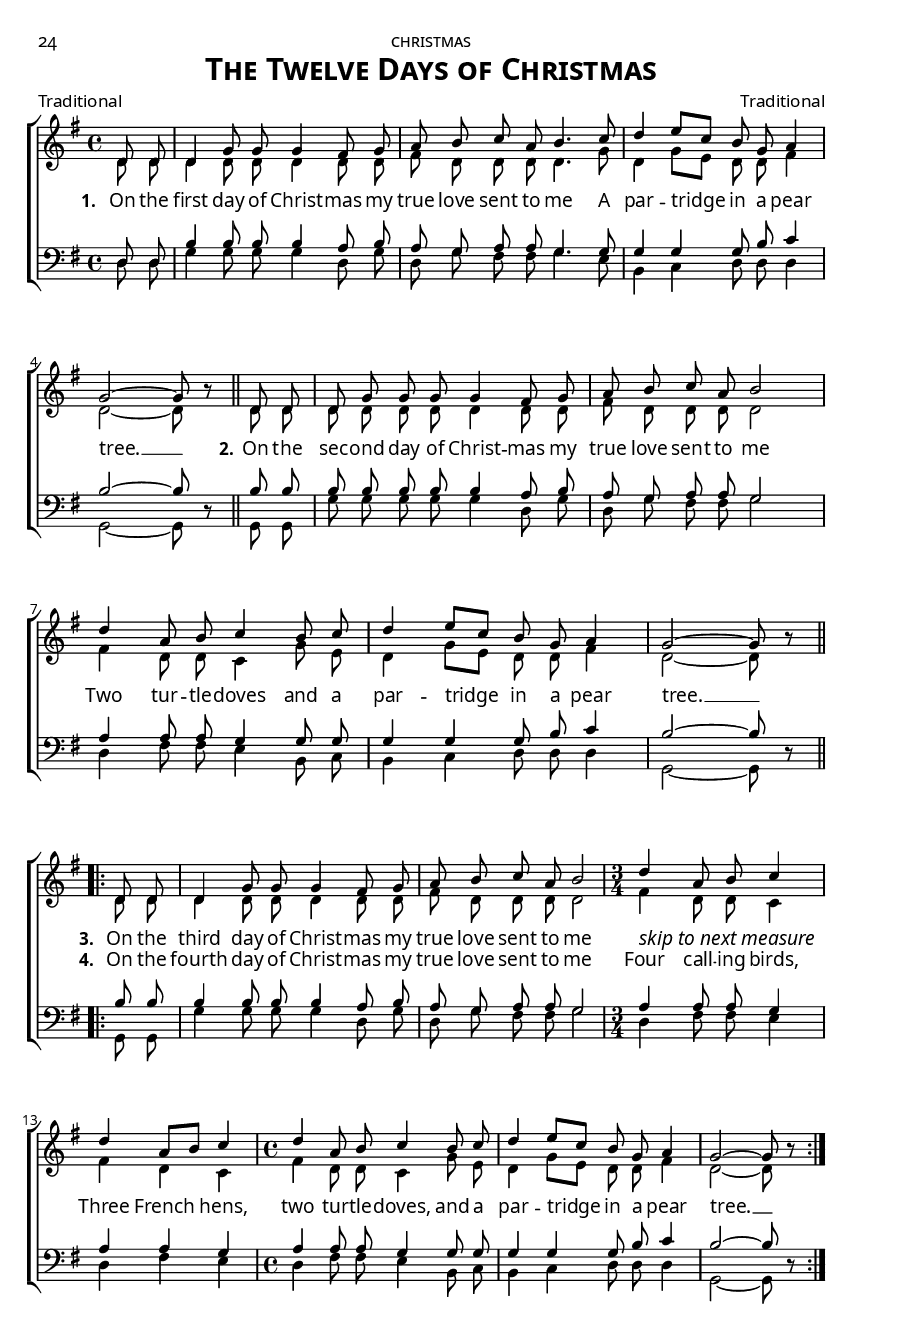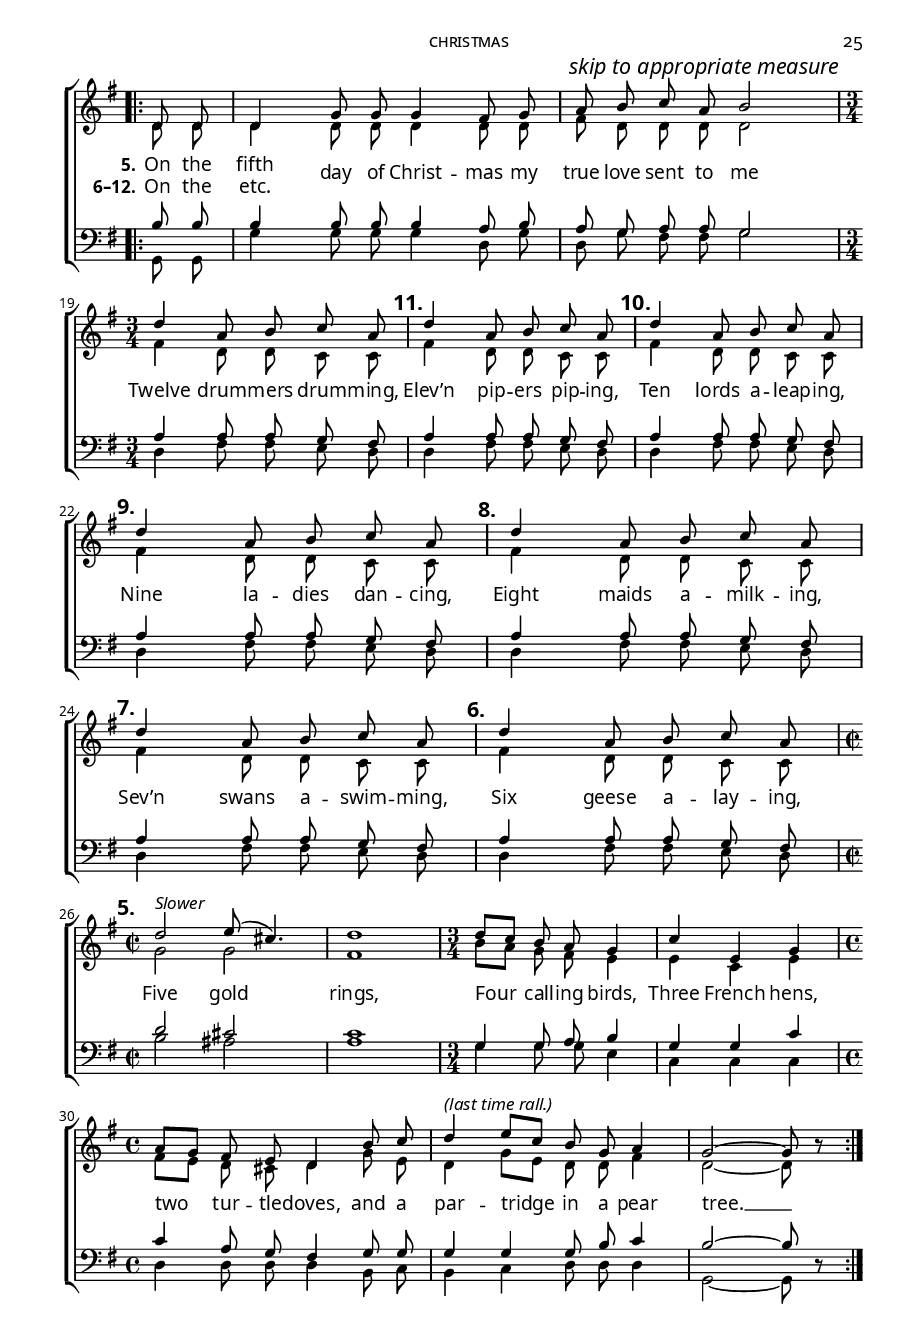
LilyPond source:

\version "2.14.2"
\include "util.ly"
#(set-global-staff-size 15) \paper{ #(define fonts (make-pango-font-tree "GoudyOlSt BT" "Garamond Premier Pro" "Garamond Premier Pro" (/ 15 20))) }
\header {
  title = \markup{\override #'(font-name . "Garamond Premier Pro Semibold"){ \abs-fontsize #15 \smallCapsOldStyle"The Twelve Days of Christmas"}}
  poet = \markup\oldStyleNum"Traditional"
  composer = \markup\oldStyleNum"Traditional"
  %arranger = \markup\oldStyleNum"Edited by Benjamin Bloomfield (1984–)"
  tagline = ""
}
\paper {
  %print-all-headers = ##t
  paper-height = 9\in
  paper-width = 6\in
  indent = 0\in
  %system-system-spacing = #'((basic-distance . 10) (padding . 0))
  %system-system-spacing =
  %  #'((basic-distance . 0)
  %     (minimum-distance . 0)
  %     (padding . -0.35)
  %     (stretchability . 100))
  ragged-last-bottom = ##f
  ragged-bottom = ##f
  two-sided = ##t
  inner-margin = 0.5\in
  outer-margin = 0.25\in
  top-margin = 0.25\in
  bottom-margin = 0.25\in
  first-page-number = #024
  print-first-page-number = ##t
  headerLine = \markup{\override #'(font-name . "Garamond Premier Pro") \smallCapsOldStyle"christmas"}
  oddHeaderMarkup = \markup\fill-line{
     \override #'(font-name . "Garamond Premier Pro")\abs-fontsize #8.5
     \combine 
        \fill-line{"" \on-the-fly #print-page-number-check-first
        \oldStylePageNum""
        }
        \fill-line{\headerLine}
  }
  evenHeaderMarkup = \markup {
     \override #'(font-name . "Garamond Premier Pro")\abs-fontsize #8.5
     \combine
        \on-the-fly #print-page-number-check-first
        \oldStylePageNum""
        \fill-line{\headerLine}
  }
}
global = {
  \key g \major
  \time 4/4
  \autoBeamOff
  \override DynamicLineSpanner #'staff-padding = #0.0
  \override DynamicLineSpanner #'Y-extent = #'(-1 . 1)
}

sopMusic = \relative c' {
  \partial 4 d8 d |
  d4 g8 g g4 fis8 g |
  a b c a b4. c8 |
  
  d4 e8[ c] b g a4 | \break
  g2~ g8 b\rest \bar "||"
  d,8 d |
  d8 g g g g4 fis8 g |
  
  a b c a b2 | \break
  d4 a8 b c4 b8 c |
  d4 e8[ c] b g a4 |
  g2~g8 b\rest | \break
  
  \repeat volta 2 {
    d,8 d |
    d4 g8 g g4 fis8 g |
    a b c a b2 |
    \time 3/4 d4 a8 b c4 |
    d4 a8[ b] c4 |
    \time 4/4
    
    d4 a8 b c4 b8 c |
    d4 e8[ c] b g a4 |
    g2~g8 b8\rest |
  }
  \break
  
  %5th verse
    \repeat volta 2 {
    \partial 4 d,8 d |
    d4 g8 g g4 fis8 g |
    a b c a b2 | \break
    \once \override Score.RehearsalMark #'break-visibility = #end-of-line-visible
    \once \override Score.RehearsalMark #'self-alignment-X = #RIGHT
    \mark\markup\italic"skip to appropriate measure"

    
    \time 3/4
    d4 a8 b c a |
    \mark\markup\bold"11."
    d4 a8 b c a |
    \mark\markup\bold"10."
    d4 a8 b c a |
    \mark\markup\bold"9."
    d4 a8 b c a |
    \mark\markup\bold"8."
    d4 a8 b c a |
    \mark\markup\bold"7."
    d4 a8 b c a |
    \mark\markup\bold"6."
    d4 a8 b c a |
    \break
    \time 2/2
    \mark\markup\bold"5."    
    d2^\markup\italic"Slower" e8( cis4.) |
    d1 |
    
    \time 3/4 d8[ c] b a g4 |
    c e, g |
    \time 4/4 a8[ g] fis e d4 b'8 c |
    
    d4^\markup\italic"(last time rall.)" e8[ c] b g a4 |
    \partial 4*3 g2~g8 b8\rest
  }
}
sopWords = \lyricmode {
  
}

altoMusic = \relative c' {
  d8 d |
  d4 d8 d d4 d8 d |
  fis d d d d4. g8 |
  
  d4 g8[ e] d d fis4 |
  d2~d8 s |
  d d |
  d d d d d4 d8 d |
  
  fis d d d d2 |
  fis4 d8 d c4 g'8 e |
  d4 g8[ e] d d fis4 |
  d2~d8 s |
  
  d d |
  d4 d8 d d4 d8 d |
  fis d d d d2 |
  fis4 d8 d c4 |
  fis4 d4 c4 |
  
  fis4 d8 d c4 g'8 e |
  d4 g8[ e] d d fis4 |
  d2~d8 s |
  
  
  %new stuff 5th verse
  d8 d |
  d4 d8 d d4 d8 d |
  fis d d d d2 |
  
  \repeat unfold 7 {fis4 d8 d c c |}
  
  g'2 g |
  fis1 |
  
  b8[ a] g fis e4 |
  e c e |
  fis8[ e] d8 cis d4 g8 e |
  d4 g8[ e] d d fis4 |
  d2~d8 s |
}
dropLyrics =
{
    \override LyricText #'extra-offset = #'(0 . -1.4)
    \override LyricHyphen #'extra-offset = #'(0 . -1.4)
    \override LyricExtender #'extra-offset = #'(0 . -1.4)
}

altoWords = \lyricmode {
  \dropLyricsIV
  \set stanza = #"1. "
  On the first day of Christ -- mas my true love sent to me
  A par -- tridge in a pear tree. __
  \set stanza = #"2."
  On the sec -- ond day of Christ -- mas my true love sent to me
  Two tur -- tle -- doves and a par -- tridge in a pear tree. __
  
  \set stanza = #"3. "
  On the third day of Christ -- mas my true love sent to me
  \markup\italic"skip to next measure" _ _ _
  Three French hens,
  two tur -- tle -- doves, and a par -- tridge in a pear tree. __
  
  \set stanza = #"5."
  On the fifth \dropLyrics day of Christ -- mas my true love sent to me \raiseLyrics
  
  Twelve drum -- mers drum -- ming,
  Elev’n pip -- ers pip -- ing,
  Ten lords a -- leap -- ing,
  Nine la -- dies dan -- cing,
  Eight maids a -- milk -- ing,
  Sev’n swans a -- swim -- ming,
  Six geese a -- lay -- ing,
  
  Five gold rings,
  Four call -- ing birds,
  Three French hens,
  two tur -- tle -- doves, and a par -- tridge in a pear tree. __
  

}
altoWordsII = \lyricmode {
  \dropLyricsIV
%\markup\italic
  \repeat unfold 46 \skip1
  \set stanza = #"4. "
  On the fourth day of Christ -- mas my true love sent to me
  Four call -- ing birds,
  %Three French hens,
  %two tur -- tle -- doves, and a par -- tridge in a pear tree. __
  
  \repeat unfold 15 \skip1
  \set stanza = #"6–12."
  On the "etc."
}
altoWordsIII = \lyricmode {
  \set stanza = #"3. "
  \set ignoreMelismata = ##t
}
altoWordsIV = \lyricmode {
  \set stanza = #"4. "
  \set ignoreMelismata = ##t
}
altoWordsV = \lyricmode {
  \set stanza = #"5. "
  \set ignoreMelismata = ##t
}
altoWordsVI = \lyricmode {
  \set stanza = #"6. "
  \set ignoreMelismata = ##t
}
tenorMusic = \relative c {
  d8 d |
  b'4 b8 b b4 a8 b |
  a g a a g4. g8 |
  
  g4 g g8 b c4 |
  b2~ b8 s |
  b8 b |
  b b b b b4 a8 b |
  
  a g a a g2 |
  a4 a8 a g4 g8 g |
  g4 g g8 b c4 |
  b2~ b8 s |
  
  b8 b |
  b4 b8 b b4 a8 b |
  a g a a g2 |
  a4 a8 a g4 |
  a4 a4 g4 |
  
  a4 a8 a g4 g8 g |
  g4 g g8 b c4 |
  b2~b8 s |
  
  
  %5th verse
  b8 b |
  b4 b8 b b4 a8 b |
  a g a a g2 |
  
  \repeat unfold 7 {a4 a8 a g fis |}
  
  d'2 cis |
  c1 |
  
  g4 g8 a b4 |
  g g c |
  c a8 g fis4 g8 g
  g4 g g8 b c4 |
  b2~b8 s |
}
tenorWords = \lyricmode {

}

bassMusic = \relative c {
  d8 d |
  g4 g8 g g4 d8 g |
  d g fis fis g4. e8 |
  
  b4 c d8 d d4 |
  g,2~g8 d'\rest |
  g,8 g |
  g' g g g g4 d8 g |
  
  d g fis fis g2 |
  d4 fis8 fis e4 b8 c |
  b4 c d8 d d4 |
  g,2~g8 d'\rest |
  
  g,8 g |
  g'4 g8 g g4 d8 g |
  d g fis fis g2 |
  d4 fis8 fis e4 |
  d4 fis4 e4 |
  
  d fis8 fis e4 b8 c |
  b4 c d8 d d4 |
  g,2~ g8 d'\rest |
  
  %5th verse
  g,8 g |
  g'4 g8 g g4 d8 g |
  d g fis fis g2 |
  
  \repeat unfold 7 {d4 fis8 fis e d |}
  
  b'2 ais |
  a1 |
  
  g4 g8 g e4 |
  c c c |
  d d8 d d4 b8 c |
  b4 c d8 d d4 |
  g,2~ g8 d'\rest |
}
bassWords = \lyricmode {

}

pianoRH = \relative c' {
  
}
pianoLH = \relative c' {
  
}

\score {
  <<
   \new ChoirStaff <<
    \new Staff = women <<
      \new Voice = "sopranos" { \voiceOne << \global \sopMusic >> }
      \new Voice = "altos" { \voiceTwo << \global \altoMusic >> }
    >>
    \new Lyrics \with { alignAboveContext = #"women" \override VerticalAxisGroup #'nonstaff-relatedstaff-spacing = #'((basic-distance . 1))} \lyricsto "sopranos" \sopWords
    \new Lyrics = "altosVI"  \with { alignBelowContext = #"women" } \lyricsto "altos" \altoWordsVI
    \new Lyrics = "altosV"  \with { alignBelowContext = #"women" } \lyricsto "altos" \altoWordsV
    \new Lyrics = "altosIV"  \with { alignBelowContext = #"women" } \lyricsto "altos" \altoWordsIV
    \new Lyrics = "altosIII"  \with { alignBelowContext = #"women" } \lyricsto "altos" \altoWordsIII
    \new Lyrics = "altosII"  \with { alignBelowContext = #"women" } \lyricsto "altos" \altoWordsII
    \new Lyrics = "altos"  \with { alignBelowContext = #"women" } \lyricsto "altos" \altoWords
   \new Staff = men <<
      \clef bass
      \new Voice = "tenors" { \voiceOne << \global \tenorMusic >> }
      \new Voice = "basses" { \voiceTwo << \global \bassMusic >> }
    >>
    \new Lyrics \with { alignAboveContext = #"men" \override VerticalAxisGroup #'nonstaff-relatedstaff-spacing = #'((basic-distance . 1)) } \lyricsto "tenors" \tenorWords
    \new Lyrics \with { alignBelowContext = #"men" \override VerticalAxisGroup #'nonstaff-relatedstaff-spacing = #'((basic-distance . 1)) } \lyricsto "basses" \bassWords
  >>
%    \new PianoStaff << \new Staff { \new Voice { \pianoRH } } \new Staff { \clef "bass" \pianoLH } >>
  >>
  \layout {
    \context {
      \Score
      %\override SpacingSpanner #'base-shortest-duration = #(ly:make-moment 1 8)
      %\override SpacingSpanner #'common-shortest-duration = #(ly:make-moment 1 4)
    }
    \context {
      % Remove all empty staves
      % \Staff \RemoveEmptyStaves \override VerticalAxisGroup #'remove-first = ##t
    }
  }
}
